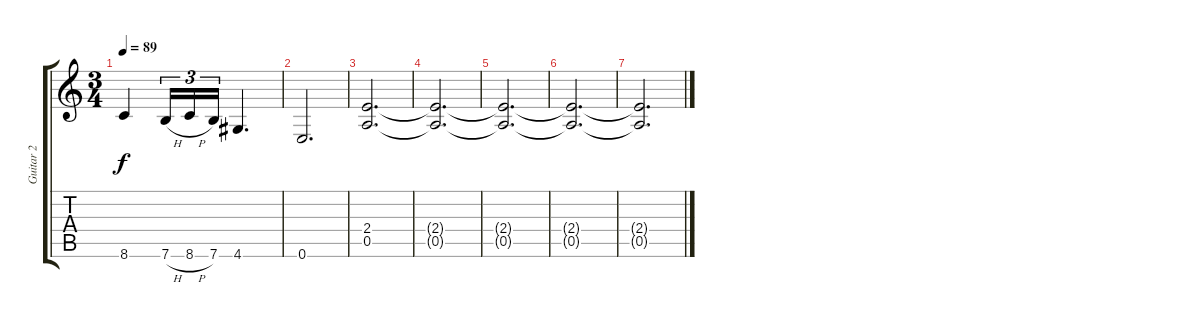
\track ("Guitar 2" "Guitar 2") {instrument overdrivenguitar}
\staff {score tabs}
\tuning (E4 B3 G3 D3 A2 E2) {hide}
\ts (3 4)
\tempo 89
\clef g2
\ks c
8.6.4{dy f} 7.6{h}.16{tu (3 2)} 8.6{h}.16{tu (3 2)} 7.6.16{tu (3 2)} 4.6.4{d} |
0.6.2{d} |
(2.4 0.5).2{d} |
(2.4{t} 0.5{t}).2{d} |
(2.4{t} 0.5{t}).2{d} |
(2.4{t} 0.5{t}).2{d} |
(2.4{t} 0.5{t}).2{d}
